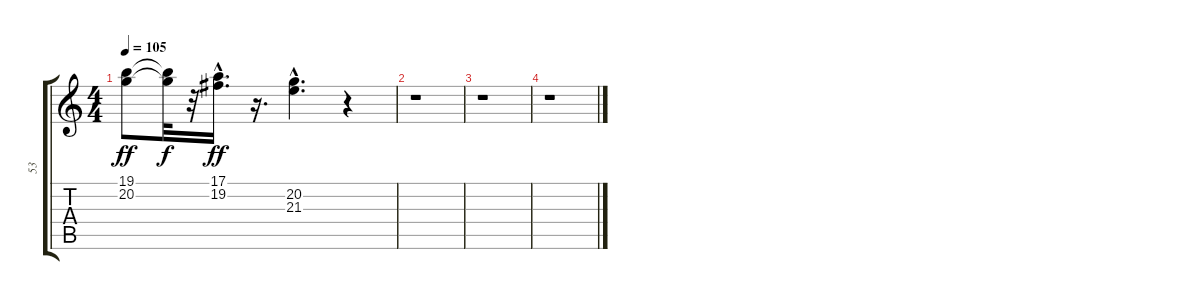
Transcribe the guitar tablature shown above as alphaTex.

\track ("53" "53") {instrument choiraahs}
\staff {score tabs}
\tuning (E4 B3 G3 D3 A2 E2) {hide}
\ts (4 4)
\tempo 105
\clef g2
\ks c
(19.1 20.2).8{dy ff} (19.1{t} 20.2{t}).32{dy f} r.32 (17.1 19.2{hac}).16{d dy ff} r.16{d} (20.2{hac} 21.3{hac}).4{d} r.4 |
r.1 |
r.1 |
r.1
